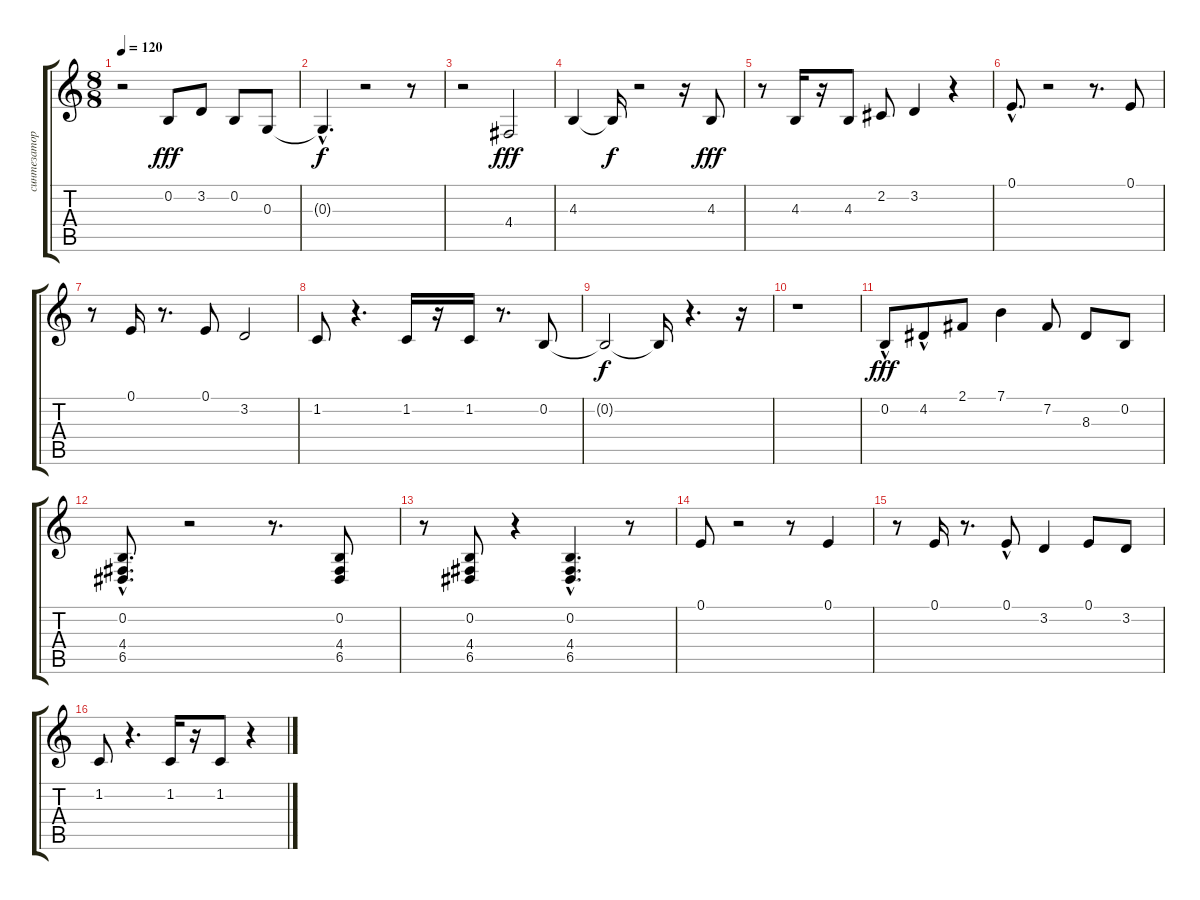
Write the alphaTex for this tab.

\track ("синтезатор" "синтезатор") {instrument electricpiano1}
\staff {score tabs}
\tuning (E4 B3 G3 D3 A2 E2) {hide}
\ts (8 8)
\tempo 120
\clef g2
\ks c
r.2{dy f} 0.2.8{dy fff} 3.2.8 0.2.8 0.3.8 |
0.3{hac t}.4{d dy f} r.2 r.8 |
r.2 4.4.2{dy fff} |
4.3.4 4.3{t}.16{dy f} r.2 r.16 4.3.8{dy fff} |
r.8 4.3.16 r.16 4.3.8 2.2.8 3.2.4 r.4 |
0.1{hac}.8{d} r.2 r.8{d} 0.1.8 |
r.8 0.1.16 r.8{d} 0.1.8 3.2.2 |
1.2.8 r.4{d} 1.2.16 r.16 1.2.16 r.8{d} 0.2.8 |
0.2{t}.2{dy f} 0.2{t}.16 r.4{d} r.16 |
r.1 |
0.2{hac}.8{dy fff} 4.2{hac}.8 2.1.8 7.1.4 7.2.8 8.3.8 0.2.8 |
(0.2{hac} 4.4{hac} 6.5{hac}).8{d} r.2 r.8{d} (0.2 4.4 6.5).8 |
r.8 (0.2 4.4 6.5).8 r.4 (0.2 4.4 6.5{hac}).4{d} r.8 |
0.1.8 r.2 r.8 0.1.4 |
r.8 0.1.16 r.8{d} 0.1{hac}.8 3.2.4 0.1.8 3.2.8 |
1.2.8 r.4{d} 1.2.16 r.16 1.2.8 r.4
